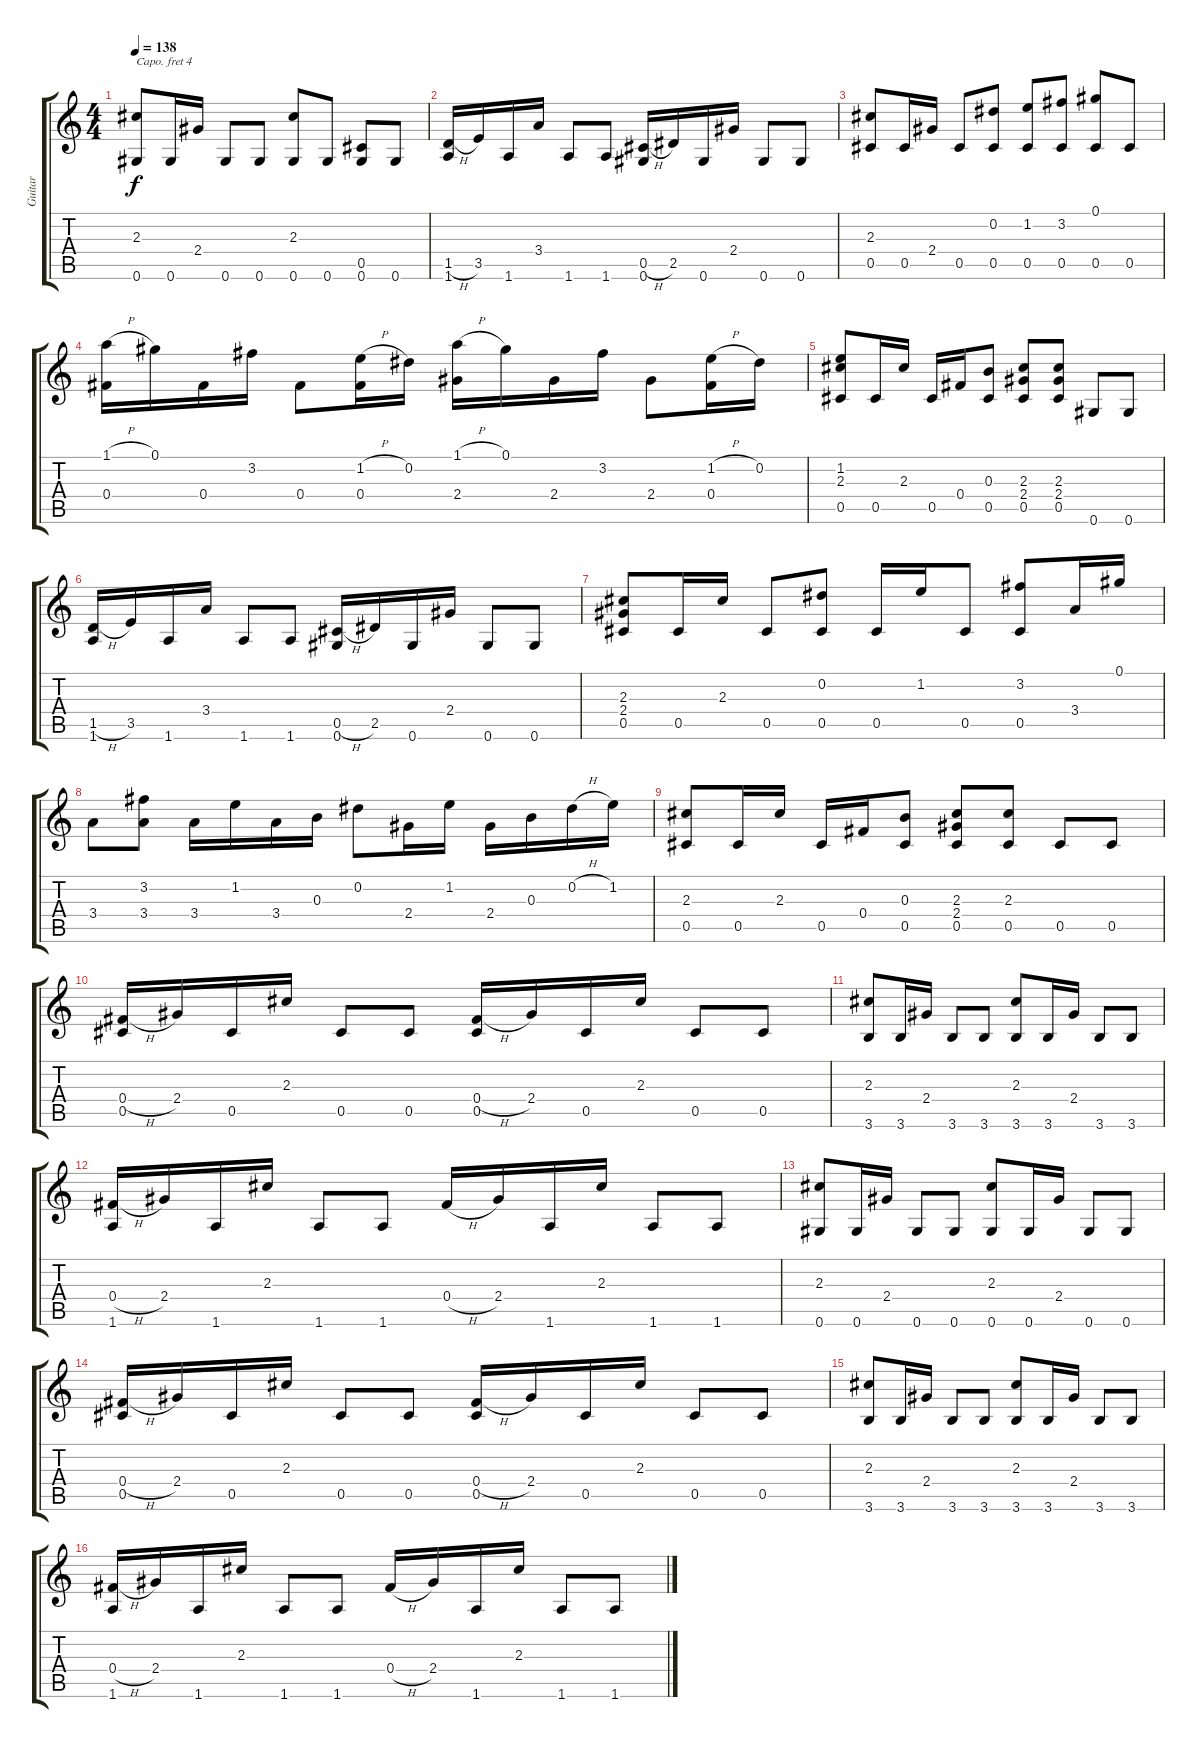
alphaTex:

\track ("Guitar" "Guitar") {instrument acousticguitarsteel}
\staff {score tabs}
\capo 4
\tuning (E4 B3 G3 D3 A2 E2) {hide}
\ts (4 4)
\tempo 138
\clef g2
\ks c
(2.3 0.6).8{dy f} 0.6.16 2.4.16 0.6.8 0.6.8 (2.3 0.6).8 0.6.8 (0.5 0.6).8 0.6.8 |
(1.5{h} 1.6).16 3.5.16 1.6.16 3.4.16 1.6.8 1.6.8 (0.5{h} 0.6).16 2.5.16 0.6.16 2.4.16 0.6.8 0.6.8 |
(2.3 0.5).8 0.5.16 2.4.16 0.5.8 (0.2 0.5).8 (1.2 0.5).8 (3.2 0.5).8 (0.1 0.5).8 0.5.8 |
(1.1{h} 0.4).16 0.1.16 0.4.16 3.2.16 0.4.8 (1.2{h} 0.4).16 0.2.16 (1.1{h} 2.4).16 0.1.16 2.4.16 3.2.16 2.4.8 (1.2{h} 0.4).16 0.2.16 |
(1.2 2.3 0.5).8 0.5.16 2.3.16 0.5.16 0.4.16 (0.3 0.5).8 (2.3 2.4 0.5).8 (2.3 2.4 0.5).8 0.6.8 0.6.8 |
(1.5{h} 1.6).16 3.5.16 1.6.16 3.4.16 1.6.8 1.6.8 (0.5{h} 0.6).16 2.5.16 0.6.16 2.4.16 0.6.8 0.6.8 |
(2.3 2.4 0.5).8 0.5.16 2.3.16 0.5.8 (0.2 0.5).8 0.5.16 1.2.16 0.5.8 (3.2 0.5).8 3.4.16 0.1.16 |
3.4.8 (3.2 3.4).8 3.4.16 1.2.16 3.4.16 0.3.16 0.2.8 2.4.16 1.2.16 2.4.16 0.3.16 0.2{h}.16 1.2.16 |
(2.3 0.5).8 0.5.16 2.3.16 0.5.16 0.4.16 (0.3 0.5).8 (2.3 2.4 0.5).8 (2.3 0.5).8 0.5.8 0.5.8 |
(0.4{h} 0.5).16 2.4.16 0.5.16 2.3.16 0.5.8 0.5.8 (0.4{h} 0.5).16 2.4.16 0.5.16 2.3.16 0.5.8 0.5.8 |
(2.3 3.6).8 3.6.16 2.4.16 3.6.8 3.6.8 (2.3 3.6).8 3.6.16 2.4.16 3.6.8 3.6.8 |
(0.4{h} 1.6).16 2.4.16 1.6.16 2.3.16 1.6.8 1.6.8 0.4{h}.16 2.4.16 1.6.16 2.3.16 1.6.8 1.6.8 |
(2.3 0.6).8 0.6.16 2.4.16 0.6.8 0.6.8 (2.3 0.6).8 0.6.16 2.4.16 0.6.8 0.6.8 |
(0.4{h} 0.5).16 2.4.16 0.5.16 2.3.16 0.5.8 0.5.8 (0.4{h} 0.5).16 2.4.16 0.5.16 2.3.16 0.5.8 0.5.8 |
(2.3 3.6).8 3.6.16 2.4.16 3.6.8 3.6.8 (2.3 3.6).8 3.6.16 2.4.16 3.6.8 3.6.8 |
(0.4{h} 1.6).16 2.4.16 1.6.16 2.3.16 1.6.8 1.6.8 0.4{h}.16 2.4.16 1.6.16 2.3.16 1.6.8 1.6.8
